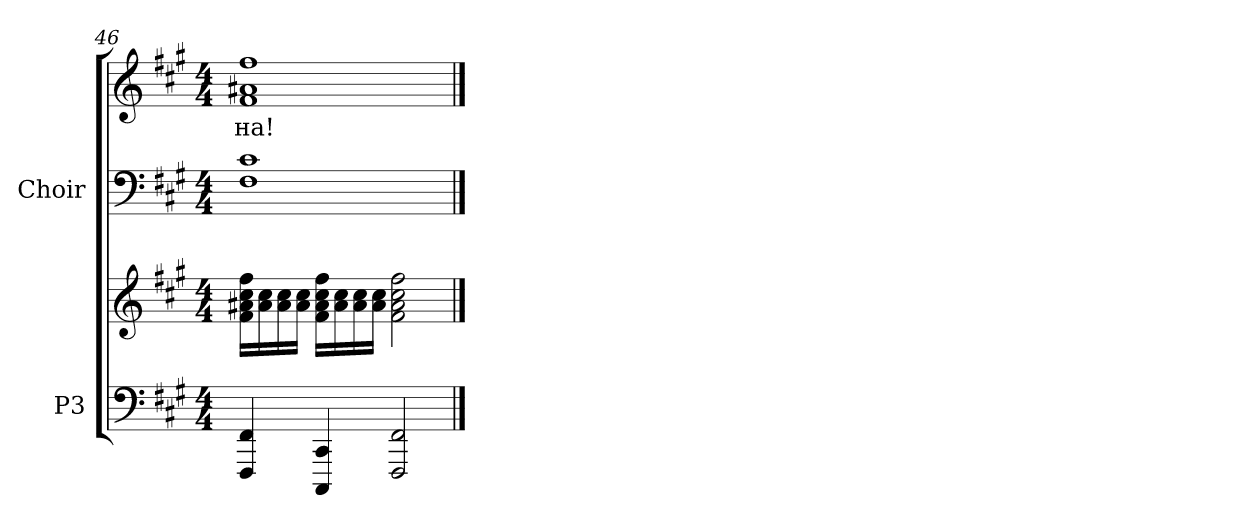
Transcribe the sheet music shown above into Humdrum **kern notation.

**kern	**kern	**kern	**kern	**text
*part2	*part2	*part1	*part1	*part1
*staff4	*staff3	*staff2	*staff1	*staff1
*I"P3	*	*I"Choir	*	*
*clefF4	*clefG2	*clefF4	*clefG2	*
*k[f#c#g#]	*k[f#c#g#]	*k[f#c#g#]	*k[f#c#g#]	*
*A:	*A:	*A:	*A:	*
*M4/4	*M4/4	*M4/4	*M4/4	*
=46	=46	=46	=46	=46
!	!	!	!	!LO:LY:b:color=#000000
4FFF#i/ 4FF#i	16f#i\ 16a#Xi 16cc#i 16ff#iLL	1F#i 1c#i	1f#i 1a#Xi 1ff#i	-на!
.	16a#i\ 16cc#i	.	.	.
.	16a#i\ 16cc#i	.	.	.
.	16a#i\ 16cc#iJJ	.	.	.
4CCC#i/ 4CC#i	16f#i\ 16a#i 16cc#i 16ff#iLL	.	.	.
.	16a#i\ 16cc#i	.	.	.
.	16a#i\ 16cc#i	.	.	.
.	16a#i\ 16cc#iJJ	.	.	.
2FFF#i/ 2FF#i	2f#i\ 2a#i 2cc#i 2ff#i	.	.	.
==	==	==	==	==
*-	*-	*-	*-	*-
